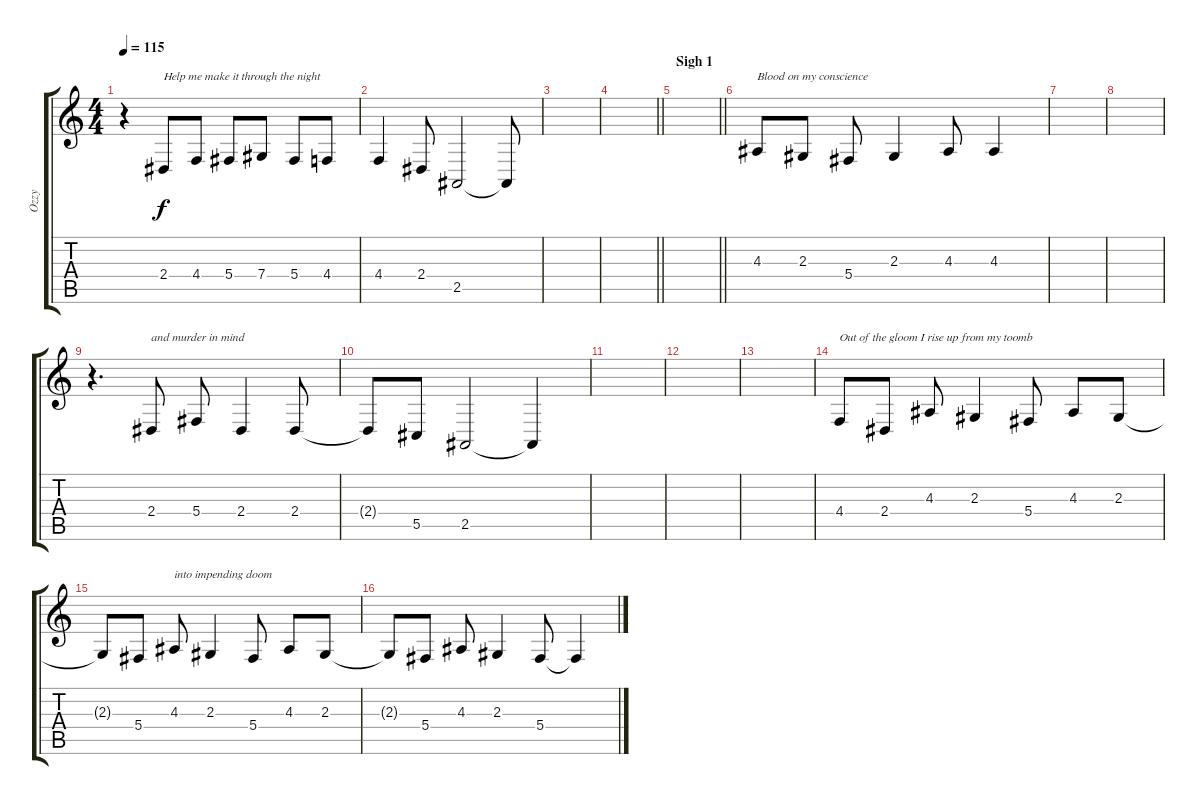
\track ("Ozzy" "Ozzy") {instrument harmonica}
\staff {score tabs}
\tuning (Eb4 Bb3 Gb3 Db3 Ab2 Eb2) {hide}
\ts (4 4)
\tempo 115
\clef g2
\ks c
r.4{dy f} 2.4.8{txt "Help me make it through the night"} 4.4.8 5.4.8 7.4.8 5.4.8 4.4.8 |
4.4.4 2.4.8 2.5.2 2.5{t}.8 |
|
\barLineRight lightlight
|
\section ("" "Sigh 1")
\barLineRight lightlight
|
4.3.8{txt "Blood on my conscience"} 2.3.8 5.4.8 2.3.4 4.3.8 4.3.4 |
|
|
r.4{d} 2.4.8{txt "and murder in mind"} 5.4.8 2.4.4 2.4.8 |
2.4{t}.8 5.5.8 2.5.2 2.5{t}.4 |
|
|
|
4.4.8{txt "Out of the gloom I rise up from my toomb "} 2.4.8 4.3.8 2.3.4 5.4.8 4.3.8 2.3.8 |
2.3{t}.8 5.4.8 4.3.8{txt "into impending doom"} 2.3.4 5.4.8 4.3.8 2.3.8 |
2.3{t}.8 5.4.8 4.3.8 2.3.4 5.4.8 5.4{t}.4
